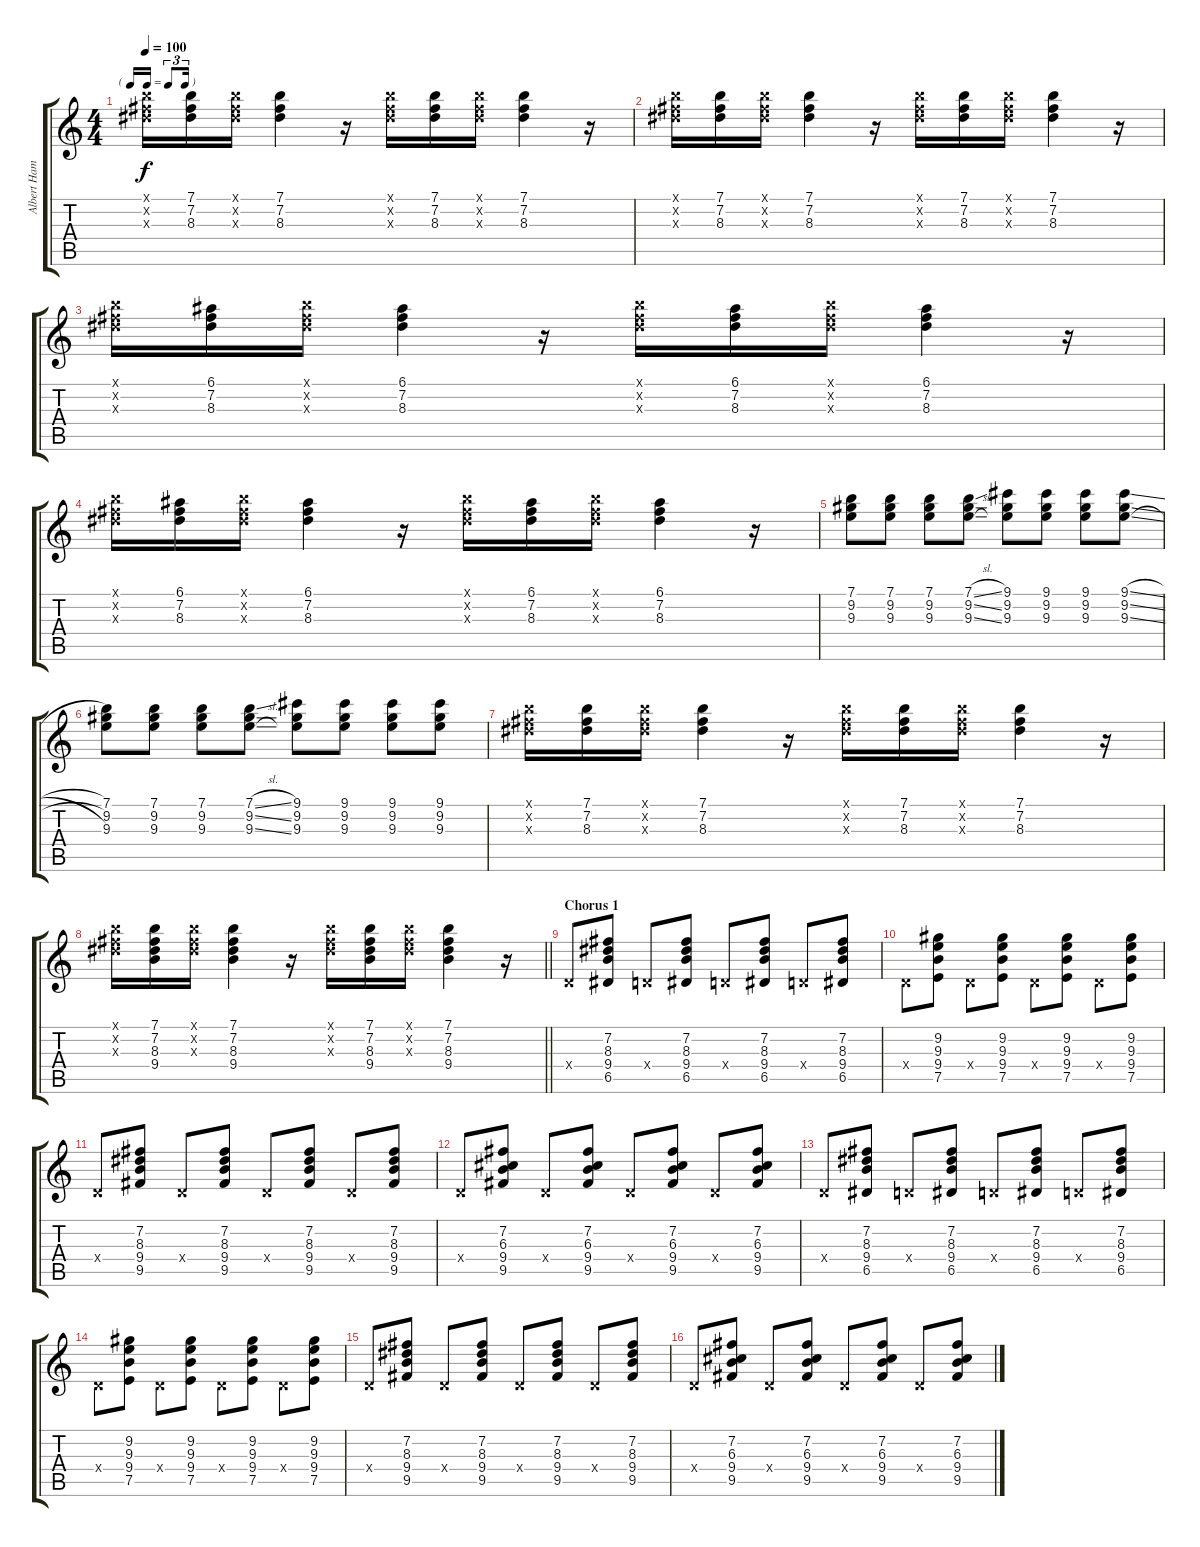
\track ("Albert Hammond Jr. (Clean)" "Albert Ham") {instrument electricguitarclean}
\staff {score tabs}
\tuning (E4 B3 G3 D3 A2 E2) {hide}
\ts (4 4)
\tf triplet16th
\tempo 100
\clef g2
\ks c
(7.1{x} 7.2{x} 8.3{x}).16{dy f} (7.1 7.2 8.3).16 (7.1{x} 7.2{x} 8.3{x}).16 (7.1 7.2 8.3).4 r.16 (7.1{x} 7.2{x} 8.3{x}).16 (7.1 7.2 8.3).16 (7.1{x} 7.2{x} 8.3{x}).16 (7.1 7.2 8.3).4 r.16 |
(7.1{x} 7.2{x} 8.3{x}).16 (7.1 7.2 8.3).16 (7.1{x} 7.2{x} 8.3{x}).16 (7.1 7.2 8.3).4 r.16 (7.1{x} 7.2{x} 8.3{x}).16 (7.1 7.2 8.3).16 (7.1{x} 7.2{x} 8.3{x}).16 (7.1 7.2 8.3).4 r.16 |
(7.1{x} 7.2{x} 8.3{x}).16 (6.1 7.2 8.3).16 (7.1{x} 7.2{x} 8.3{x}).16 (6.1 7.2 8.3).4 r.16 (7.1{x} 7.2{x} 8.3{x}).16 (6.1 7.2 8.3).16 (7.1{x} 7.2{x} 8.3{x}).16 (6.1 7.2 8.3).4 r.16 |
(7.1{x} 7.2{x} 8.3{x}).16 (6.1 7.2 8.3).16 (7.1{x} 7.2{x} 8.3{x}).16 (6.1 7.2 8.3).4 r.16 (7.1{x} 7.2{x} 8.3{x}).16 (6.1 7.2 8.3).16 (7.1{x} 7.2{x} 8.3{x}).16 (6.1 7.2 8.3).4 r.16 |
(7.1 9.2 9.3).8 (7.1 9.2 9.3).8 (7.1 9.2 9.3).8 (7.1{sl} 9.2{sl} 9.3{sl}).8 (9.1 9.2 9.3).8 (9.1 9.2 9.3).8 (9.1 9.2 9.3).8 (9.1{sl} 9.2{sl} 9.3{sl}).8 |
(7.1 9.2 9.3).8 (7.1 9.2 9.3).8 (7.1 9.2 9.3).8 (7.1{sl} 9.2{sl} 9.3{sl}).8 (9.1 9.2 9.3).8 (9.1 9.2 9.3).8 (9.1 9.2 9.3).8 (9.1 9.2 9.3).8 |
(7.1{x} 7.2{x} 8.3{x}).16 (7.1 7.2 8.3).16 (7.1{x} 7.2{x} 8.3{x}).16 (7.1 7.2 8.3).4 r.16 (7.1{x} 7.2{x} 8.3{x}).16 (7.1 7.2 8.3).16 (7.1{x} 7.2{x} 8.3{x}).16 (7.1 7.2 8.3).4 r.16 |
\barLineRight lightlight
(7.1{x} 7.2{x} 8.3{x}).16 (7.1 7.2 8.3 9.4).16 (7.1{x} 7.2{x} 8.3{x}).16 (7.1 7.2 8.3 9.4).4 r.16 (7.1{x} 7.2{x} 8.3{x}).16 (7.1 7.2 8.3 9.4).16 (7.1{x} 7.2{x} 8.3{x}).16 (7.1 7.2 8.3 9.4).4 r.16 |
\section ("" "Chorus 1")
0.4{x}.8 (7.2 8.3 9.4 6.5).8 0.4{x}.8 (7.2 8.3 9.4 6.5).8 0.4{x}.8 (7.2 8.3 9.4 6.5).8 0.4{x}.8 (7.2 8.3 9.4 6.5).8 |
0.4{x}.8 (9.2 9.3 9.4 7.5).8 0.4{x}.8 (9.2 9.3 9.4 7.5).8 0.4{x}.8 (9.2 9.3 9.4 7.5).8 0.4{x}.8 (9.2 9.3 9.4 7.5).8 |
0.4{x}.8 (7.2 8.3 9.4 9.5).8 0.4{x}.8 (7.2 8.3 9.4 9.5).8 0.4{x}.8 (7.2 8.3 9.4 9.5).8 0.4{x}.8 (7.2 8.3 9.4 9.5).8 |
0.4{x}.8 (7.2 6.3 9.4 9.5).8 0.4{x}.8 (7.2 6.3 9.4 9.5).8 0.4{x}.8 (7.2 6.3 9.4 9.5).8 0.4{x}.8 (7.2 6.3 9.4 9.5).8 |
0.4{x}.8 (7.2 8.3 9.4 6.5).8 0.4{x}.8 (7.2 8.3 9.4 6.5).8 0.4{x}.8 (7.2 8.3 9.4 6.5).8 0.4{x}.8 (7.2 8.3 9.4 6.5).8 |
0.4{x}.8 (9.2 9.3 9.4 7.5).8 0.4{x}.8 (9.2 9.3 9.4 7.5).8 0.4{x}.8 (9.2 9.3 9.4 7.5).8 0.4{x}.8 (9.2 9.3 9.4 7.5).8 |
0.4{x}.8 (7.2 8.3 9.4 9.5).8 0.4{x}.8 (7.2 8.3 9.4 9.5).8 0.4{x}.8 (7.2 8.3 9.4 9.5).8 0.4{x}.8 (7.2 8.3 9.4 9.5).8 |
0.4{x}.8 (7.2 6.3 9.4 9.5).8 0.4{x}.8 (7.2 6.3 9.4 9.5).8 0.4{x}.8 (7.2 6.3 9.4 9.5).8 0.4{x}.8 (7.2 6.3 9.4 9.5).8
